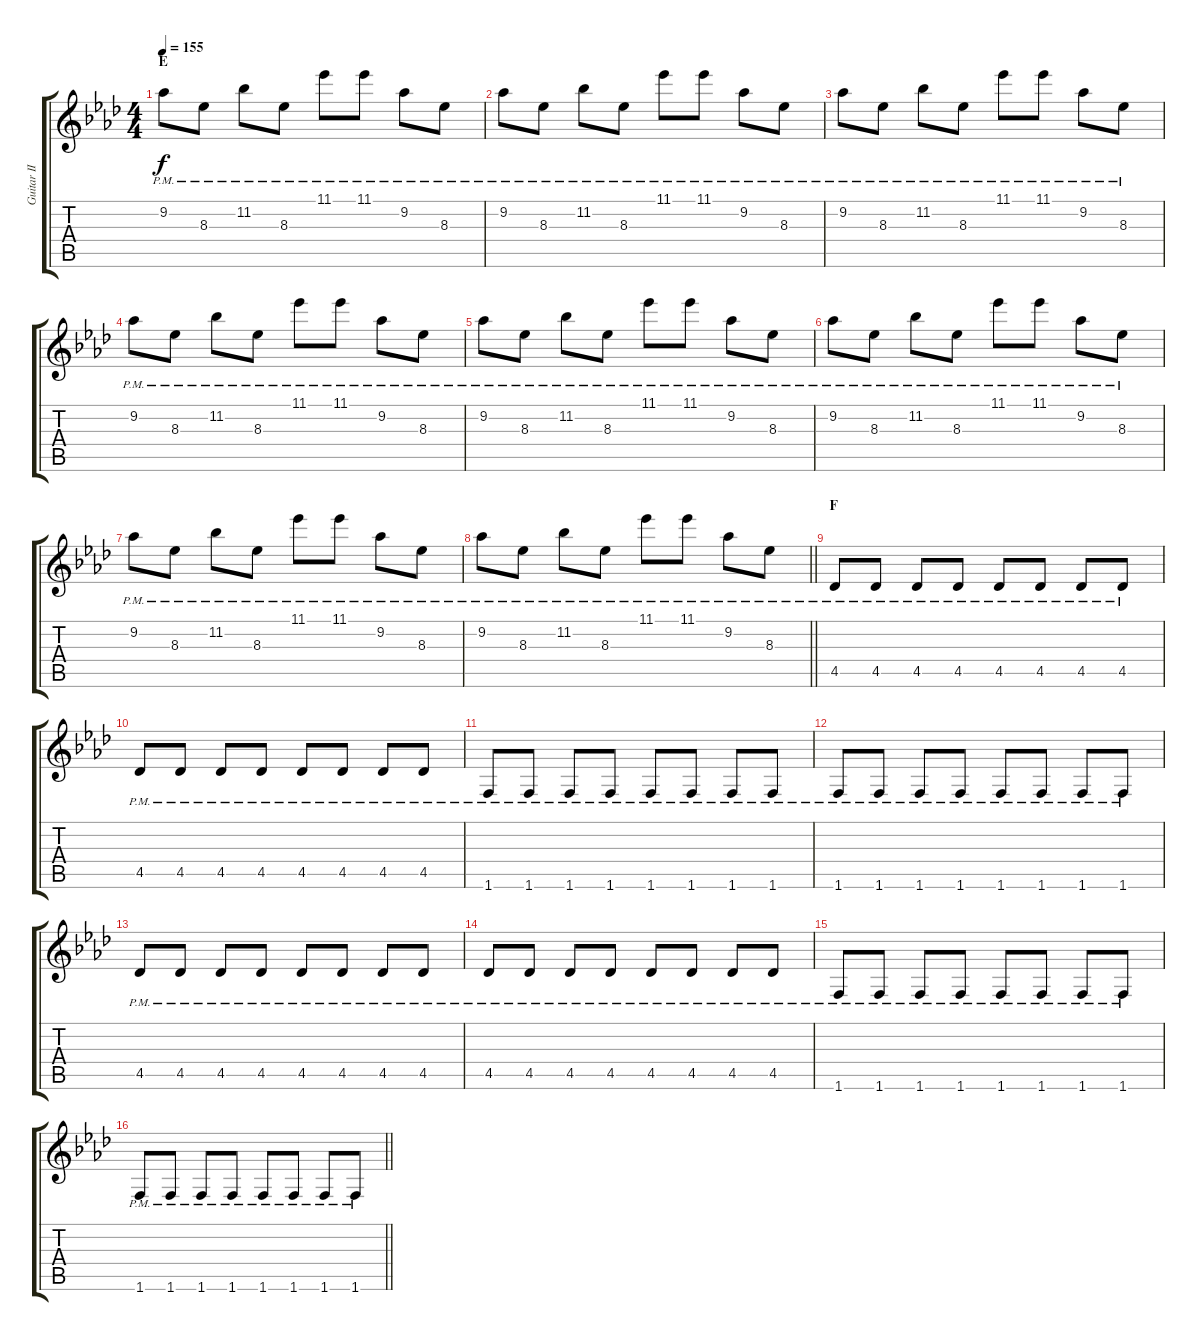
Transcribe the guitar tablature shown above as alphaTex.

\track ("Guitar II" "Guitar II") {instrument overdrivenguitar}
\staff {score tabs}
\tuning (E4 B3 G3 D3 A2 E2) {hide}
\ts (4 4)
\section ("" "E")
\tempo 155
\clef g2
\ks ab
9.2{pm}.8{dy f} 8.3{pm}.8 11.2{pm}.8 8.3{pm}.8 11.1{pm}.8 11.1{pm}.8 9.2{pm}.8 8.3{pm}.8 |
9.2{pm}.8 8.3{pm}.8 11.2{pm}.8 8.3{pm}.8 11.1{pm}.8 11.1{pm}.8 9.2{pm}.8 8.3{pm}.8 |
9.2{pm}.8 8.3{pm}.8 11.2{pm}.8 8.3{pm}.8 11.1{pm}.8 11.1{pm}.8 9.2{pm}.8 8.3{pm}.8 |
9.2{pm}.8 8.3{pm}.8 11.2{pm}.8 8.3{pm}.8 11.1{pm}.8 11.1{pm}.8 9.2{pm}.8 8.3{pm}.8 |
9.2{pm}.8 8.3{pm}.8 11.2{pm}.8 8.3{pm}.8 11.1{pm}.8 11.1{pm}.8 9.2{pm}.8 8.3{pm}.8 |
9.2{pm}.8 8.3{pm}.8 11.2{pm}.8 8.3{pm}.8 11.1{pm}.8 11.1{pm}.8 9.2{pm}.8 8.3{pm}.8 |
9.2{pm}.8 8.3{pm}.8 11.2{pm}.8 8.3{pm}.8 11.1{pm}.8 11.1{pm}.8 9.2{pm}.8 8.3{pm}.8 |
\barLineRight lightlight
9.2{pm}.8 8.3{pm}.8 11.2{pm}.8 8.3{pm}.8 11.1{pm}.8 11.1{pm}.8 9.2{pm}.8 8.3{pm}.8 |
\section ("" "F")
4.5{pm}.8 4.5{pm}.8 4.5{pm}.8 4.5{pm}.8 4.5{pm}.8 4.5{pm}.8 4.5{pm}.8 4.5{pm}.8 |
4.5{pm}.8 4.5{pm}.8 4.5{pm}.8 4.5{pm}.8 4.5{pm}.8 4.5{pm}.8 4.5{pm}.8 4.5{pm}.8 |
1.6{pm}.8 1.6{pm}.8 1.6{pm}.8 1.6{pm}.8 1.6{pm}.8 1.6{pm}.8 1.6{pm}.8 1.6{pm}.8 |
1.6{pm}.8 1.6{pm}.8 1.6{pm}.8 1.6{pm}.8 1.6{pm}.8 1.6{pm}.8 1.6{pm}.8 1.6{pm}.8 |
4.5{pm}.8 4.5{pm}.8 4.5{pm}.8 4.5{pm}.8 4.5{pm}.8 4.5{pm}.8 4.5{pm}.8 4.5{pm}.8 |
4.5{pm}.8 4.5{pm}.8 4.5{pm}.8 4.5{pm}.8 4.5{pm}.8 4.5{pm}.8 4.5{pm}.8 4.5{pm}.8 |
1.6{pm}.8 1.6{pm}.8 1.6{pm}.8 1.6{pm}.8 1.6{pm}.8 1.6{pm}.8 1.6{pm}.8 1.6{pm}.8 |
\barLineRight lightlight
1.6{pm}.8 1.6{pm}.8 1.6{pm}.8 1.6{pm}.8 1.6{pm}.8 1.6{pm}.8 1.6{pm}.8 1.6{pm}.8
